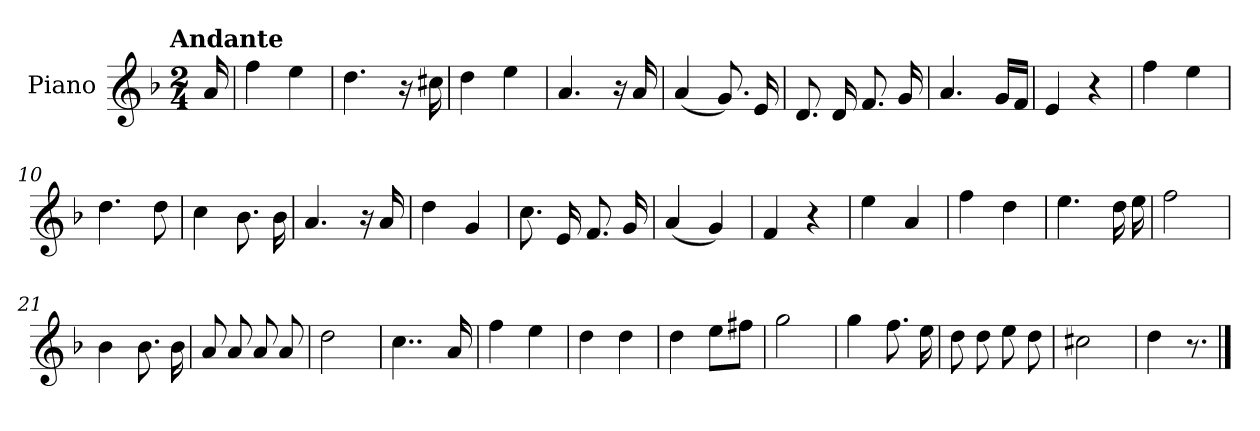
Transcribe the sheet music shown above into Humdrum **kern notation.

**kern
*part1
*staff1
*I"Piano
*I'Pno.
*clefG2
*k[b-]
!!LO:TX:omd:t=Andante
*M2/4
*MM92
=
16a/
=1
4ff\
4ee\
=2
4.dd\
16r
16cc#X\
=3
4dd\
4ee\
=4
4.a/
16r
16a/
=5
(<4a/
8.g/)
16e/
!!LO:LB:g=z
=6
8.d/
16d/
8.f/
16g/
=7
4.a/
16g/LL
16f/JJ
=8
4e/
4r
=9
4ff\
4ee\
=10
4.dd\
8dd\
!!LO:LB:g=z
=11
4cc\
8.b-\
16b-\
=12
4.a/
16r
16a/
=13
4dd\
4g/
=14
8.cc\
16e/
8.f/
16g/
=15
(<4a/
4g/)
!!LO:LB:g=z
=16
4f/
4r
=17
4ee\
4a/
=18
4ff\
4dd\
=19
4.ee\
16dd\
16ee\
=20
2ff\
=21
4b-\
8.b-\
16b-\
!!LO:LB:g=z
=22
8a/
8a/
8a/
8a/
=23
2dd\
=24
4..cc\
16a/
=25
4ff\
4ee\
=26
4dd\
4dd\
=27
4dd\
8ee\L
8ff#X\J
!!LO:LB:g=z
=28
2gg\
=29
4gg\
8.ff\
16ee\
=30
8dd\
8dd\
8ee\
8dd\
=31
2cc#X\
=32
4dd\
8.r
==
*-
